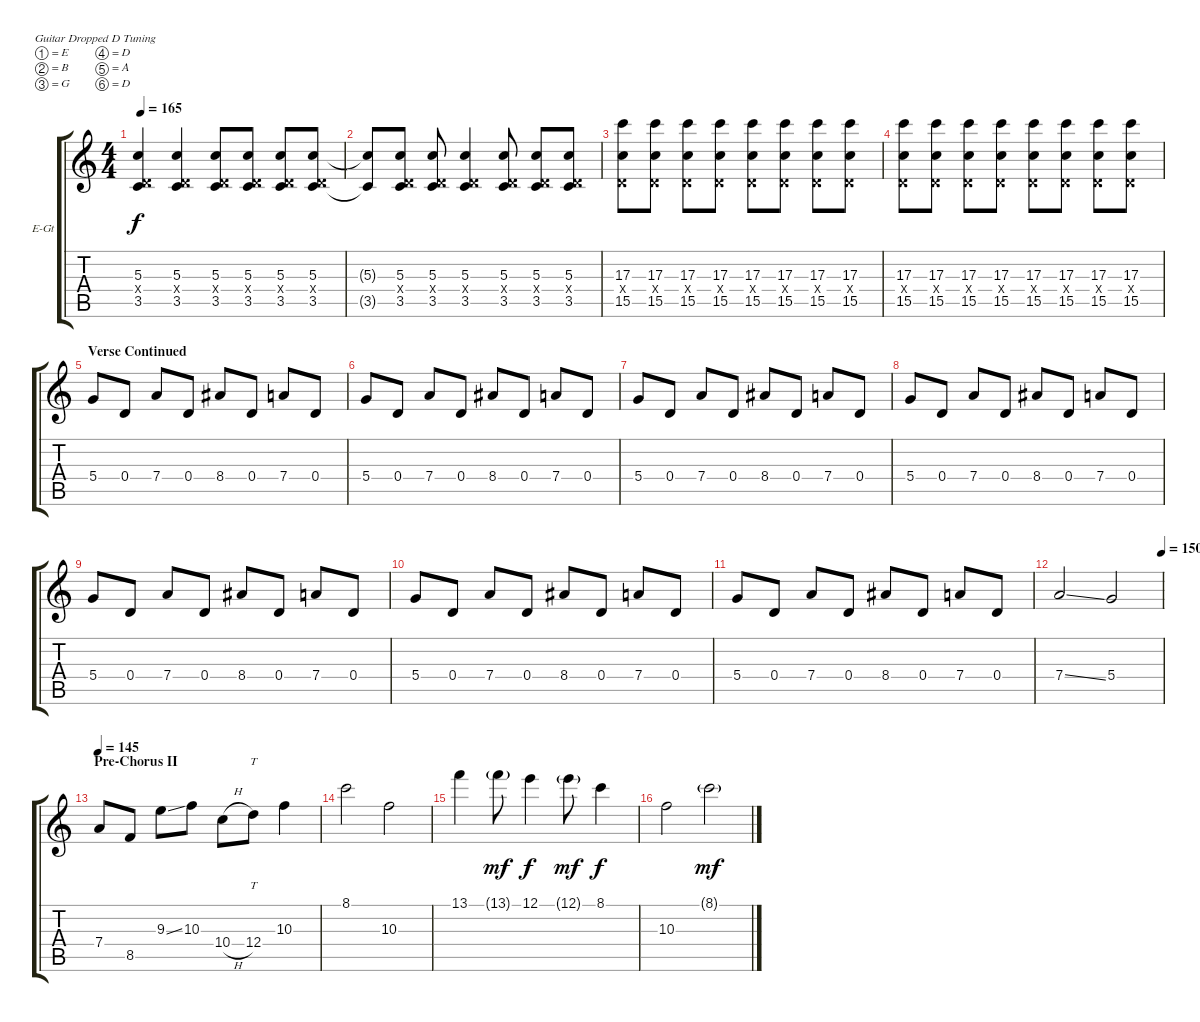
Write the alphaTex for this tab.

\bracketExtendMode groupsimilarinstruments
\firstSystemTrackNameOrientation horizontal
\otherSystemsTrackNameOrientation horizontal
\track ("Joey Wilson" "E-Gt") {instrument distortionguitar}
\staff {score tabs}
\tuning (E4 B3 G3 D3 A2 D2)
\ts (4 4)
\tempo 165
\clef g2
\ks c
(5.3 0.4{x} 3.5).4{dy f} (5.3 0.4{x} 3.5).4 (5.3 0.4{x} 3.5).8 (5.3 0.4{x} 3.5).8 (5.3 0.4{x} 3.5).8 (5.3 0.4{x} 3.5).8 |
(5.3{t} 3.5{t}).8 (5.3 0.4{x} 3.5).8 (5.3 0.4{x} 3.5).8 (5.3 0.4{x} 3.5).4 (5.3 0.4{x} 3.5).8 (5.3 0.4{x} 3.5).8 (5.3 0.4{x} 3.5).8 |
(17.3 0.4{x} 15.5).8 (17.3 0.4{x} 15.5).8 (17.3 0.4{x} 15.5).8 (17.3 0.4{x} 15.5).8 (17.3 0.4{x} 15.5).8 (17.3 0.4{x} 15.5).8 (17.3 0.4{x} 15.5).8 (17.3 0.4{x} 15.5).8 |
(17.3 0.4{x} 15.5).8 (17.3 0.4{x} 15.5).8 (17.3 0.4{x} 15.5).8 (17.3 0.4{x} 15.5).8 (17.3 0.4{x} 15.5).8 (17.3 0.4{x} 15.5).8 (17.3 0.4{x} 15.5).8 (17.3 0.4{x} 15.5).8 |
\section ("" "Verse Continued")
5.4.8 0.4.8 7.4.8 0.4.8 8.4.8 0.4.8 7.4.8 0.4.8 |
5.4.8 0.4.8 7.4.8 0.4.8 8.4.8 0.4.8 7.4.8 0.4.8 |
5.4.8 0.4.8 7.4.8 0.4.8 8.4.8 0.4.8 7.4.8 0.4.8 |
5.4.8 0.4.8 7.4.8 0.4.8 8.4.8 0.4.8 7.4.8 0.4.8 |
5.4.8 0.4.8 7.4.8 0.4.8 8.4.8 0.4.8 7.4.8 0.4.8 |
5.4.8 0.4.8 7.4.8 0.4.8 8.4.8 0.4.8 7.4.8 0.4.8 |
5.4.8 0.4.8 7.4.8 0.4.8 8.4.8 0.4.8 7.4.8 0.4.8 |
\tempo (150 1)
7.4{ss}.2 5.4.2 |
\section ("" "Pre-Chorus II")
\tempo 145
7.4.8 8.5.8 9.3{ss}.8 10.3.8 10.4{h}.8 12.4.8{tt} 10.3.4 |
8.1.2 10.3.2 |
13.1.4 13.1{g}.8{dy mf} 12.1.4{dy f} 12.1{g}.8{dy mf} 8.1.4{dy f} |
10.3.2 8.1{g}.2{dy mf}
